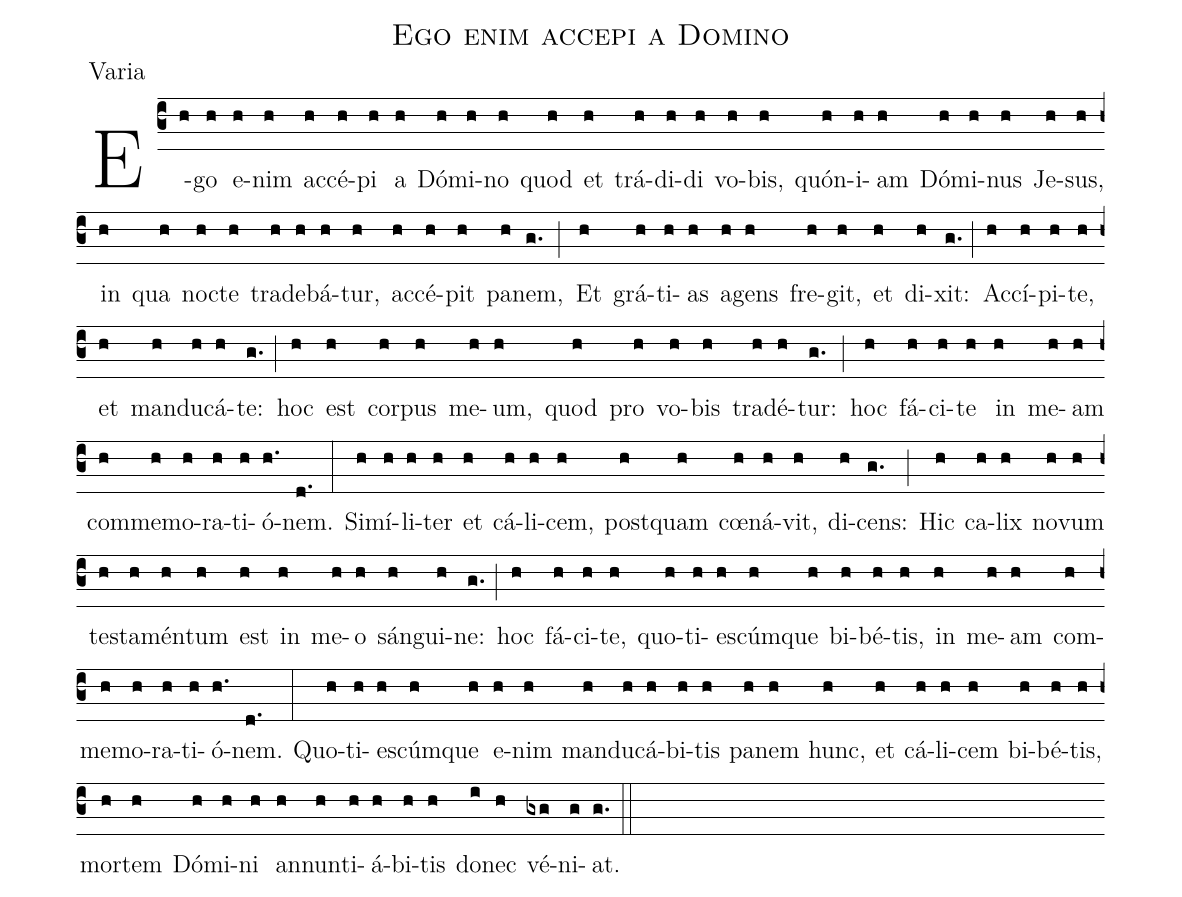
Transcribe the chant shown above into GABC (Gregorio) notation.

name:Ego enim accepi a Domino;
office-part:Varia;
%%
(c3) E(h)go(h) e(h)nim(h) ac(h)cé(h)pi(h) a(h) Dó(h)mi(h)no(h) quod(h) et(h) trá(h)di(h)di(h) vo(h)bis,(h) quón(h)i(h)am(h) Dó(h)mi(h)nus(h) Je(h)sus,(h) in(h) qua(h) noc(h)te(h) tra(h)de(h)bá(h)tur,(h) ac(h)cé(h)pit(h) pa(h)nem,(g.) (;) Et(h) grá(h)ti(h)as(h) a(h)gens(h) fre(h)git,(h) et(h) di(h)xit:(g.) (;) Ac(h)cí(h)pi(h)te,(h) et(h) man(h)du(h)cá(h)te:(g.) (;) hoc(h) est(h) cor(h)pus(h) me(h)um,(h) quod(h) pro(h) vo(h)bis(h) tra(h)dé(h)tur:(g.) (;) hoc(h) fá(h)ci(h)te(h) in(h) me(h)am(h) com(h)me(h)mo(h)ra(h)ti(h)ó(h.)nem.(d.) (:) Si(h)mí(h)li(h)ter(h) et(h) cá(h)li(h)cem,(h) post(h)quam(h) cœ(h)ná(h)vit,(h) di(h)cens:(g.) (;) Hic(h) ca(h)lix(h) no(h)vum(h) tes(h)ta(h)mén(h)tum(h) est(h) in(h) me(h)o(h) sán(h)gui(h)ne:(g.) (;) hoc(h) fá(h)ci(h)te,(h) quo(h)ti(h)es(h)cúm(h)que(h) bi(h)bé(h)tis,(h) in(h) me(h)am(h) com(h)me(h)mo(h)ra(h)ti(h)ó(h.)nem.(d.) (:) Quo(h)ti(h)es(h)cúm(h)que(h) e(h)nim(h) man(h)du(h)cá(h)bi(h)tis(h) pa(h)nem(h) hunc,(h) et(h) cá(h)li(h)cem(h) bi(h)bé(h)tis,(h) mor(h)tem(h) Dó(h)mi(h)ni(h) an(h)nun(h)ti(h)á(h)bi(h)tis(h) do(i)nec(h) vé(gxg)ni(g)at.(g.) (::)
